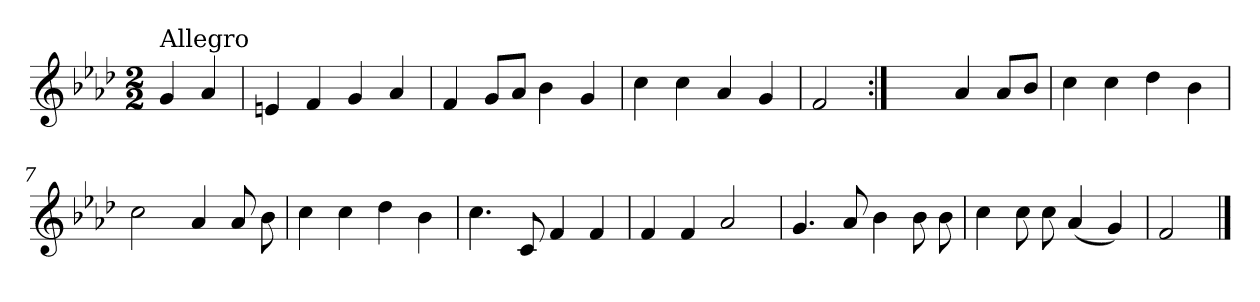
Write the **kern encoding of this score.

**kern
*part1
*staff1
*clefG2
*k[b-e-a-d-]
*f:
*M2/2
=
!LO:TX:a:t=Allegro
4g/
4a-/
=1
4en/
4f/
4g/
4a-/
=2
4f/
8g/L
8a-/J
4b-\
4g/
=3
4cc\
4cc\
4a-/
4g/
=4
2f/
=5:|!
2ryy
4a-/
8a-/L
8b-/J
=6
4cc\
4cc\
4dd-\
4b-\
=7
2cc\
4a-/
8a-/
8b-\
=8
4cc\
4cc\
4dd-\
4b-\
=9
4.cc\
8c/
4f/
4f/
=10
4f/
4f/
2a-/
!!LO:LB:g=z
=11
4.g/
8a-/
4b-\
8b-\
8b-\
=12
4cc\
8cc\
8cc\
(<4a-/
4g/)
=13
2f/
==
*-
